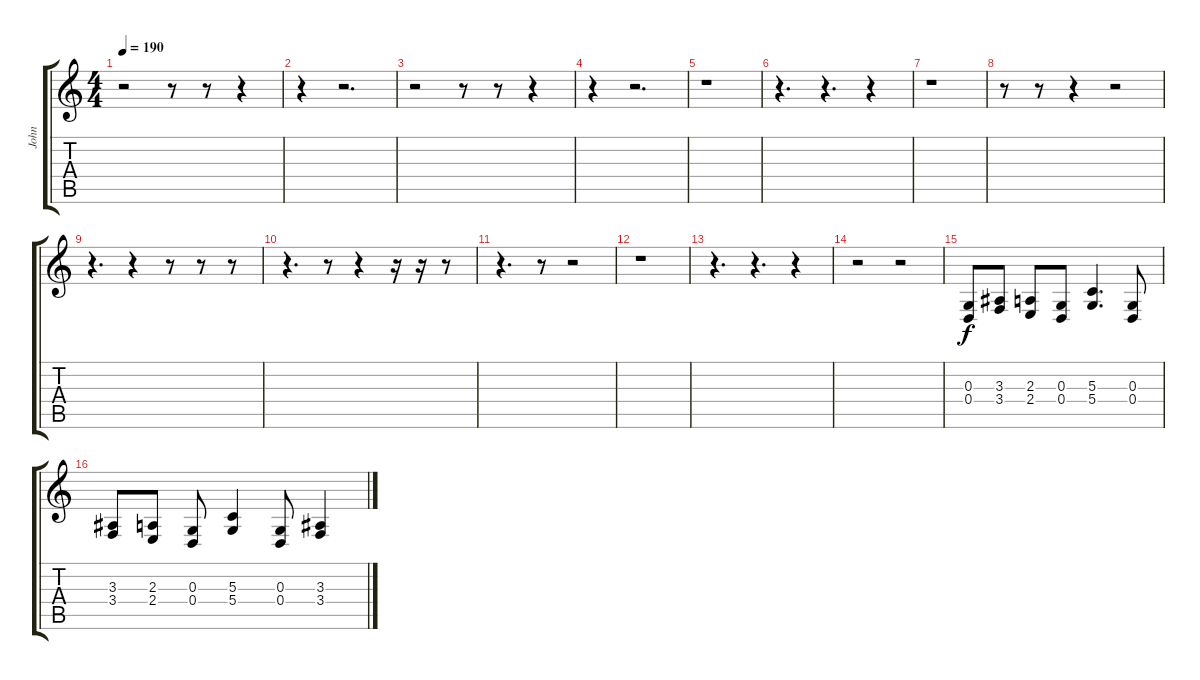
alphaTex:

\track ("John" "John") {instrument drawbarorgan}
\staff {score tabs}
\tuning (E4 B3 G3 D3 A2 E2) {hide}
\ts (4 4)
\tempo 190
\clef g2
\ks c
r.2{dy f} r.8 r.8 r.4 |
r.4 r.2{d} |
r.2 r.8 r.8 r.4 |
r.4 r.2{d} |
r.1 |
r.4{d} r.4{d} r.4 |
r.1 |
r.8 r.8 r.4 r.2 |
r.4{d} r.4 r.8 r.8 r.8 |
r.4{d} r.8 r.4 r.16 r.16 r.8 |
r.4{d} r.8 r.2 |
r.1 |
r.4{d} r.4{d} r.4 |
r.2 r.2 |
(0.3 0.4).8 (3.3 3.4).8 (2.3 2.4).8 (0.3 0.4).8 (5.3 5.4).4{d} (0.3 0.4).8 |
(3.3 3.4).8 (2.3 2.4).8 (0.3 0.4).8 (5.3 5.4).4 (0.3 0.4).8 (3.3 3.4).4
